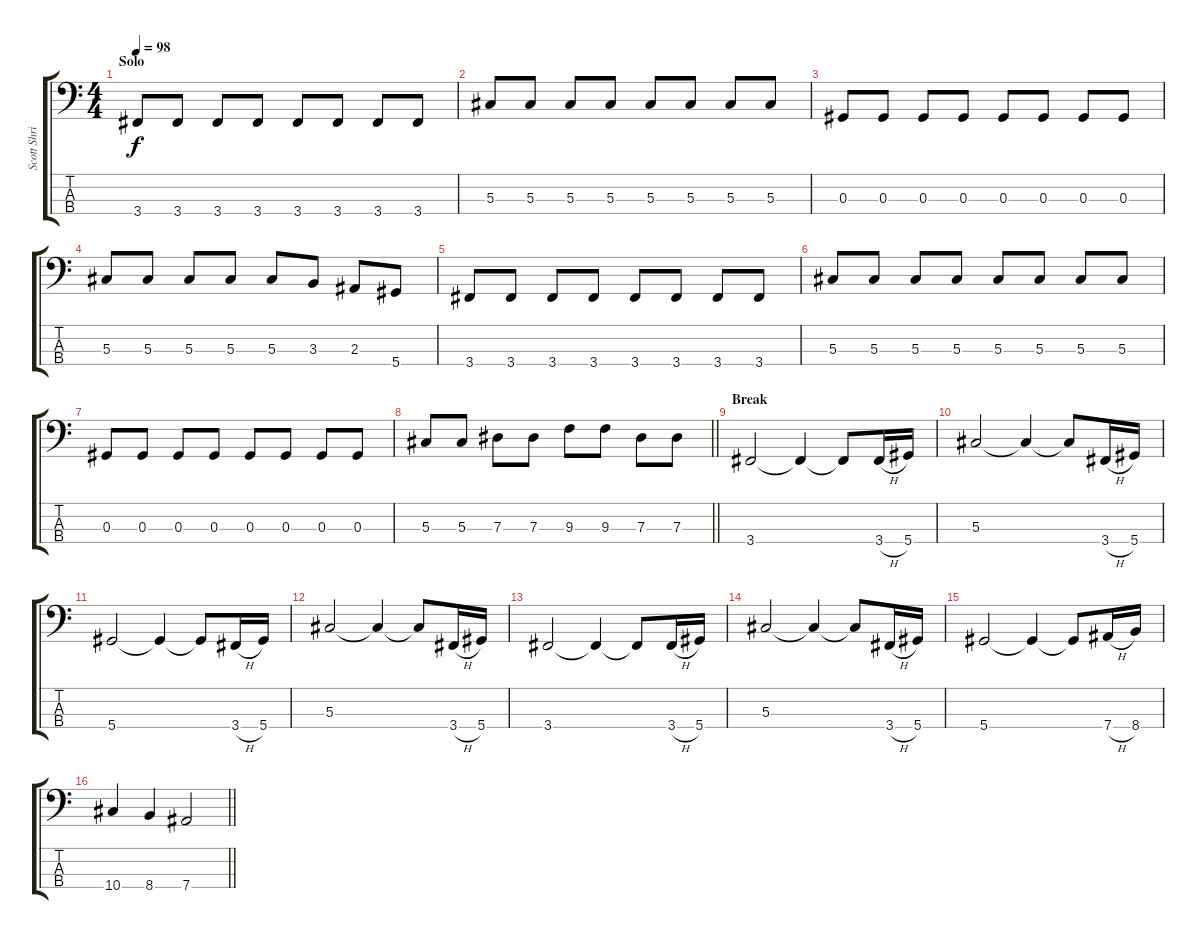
\track ("Scott Shriner - Bass" "Scott Shri") {instrument electricbasspick}
\staff {score tabs}
\tuning (Gb2 Db2 Ab1 Eb1) {hide}
\ts (4 4)
\section ("" "Solo")
\tempo 98
\clef f4
\ks c
3.4.8{dy f} 3.4.8 3.4.8 3.4.8 3.4.8 3.4.8 3.4.8 3.4.8 |
5.3.8 5.3.8 5.3.8 5.3.8 5.3.8 5.3.8 5.3.8 5.3.8 |
0.3.8 0.3.8 0.3.8 0.3.8 0.3.8 0.3.8 0.3.8 0.3.8 |
5.3.8 5.3.8 5.3.8 5.3.8 5.3.8 3.3.8 2.3.8 5.4.8 |
3.4.8 3.4.8 3.4.8 3.4.8 3.4.8 3.4.8 3.4.8 3.4.8 |
5.3.8 5.3.8 5.3.8 5.3.8 5.3.8 5.3.8 5.3.8 5.3.8 |
0.3.8 0.3.8 0.3.8 0.3.8 0.3.8 0.3.8 0.3.8 0.3.8 |
\barLineRight lightlight
5.3.8 5.3.8 7.3.8 7.3.8 9.3.8 9.3.8 7.3.8 7.3.8 |
\section ("" "Break")
3.4.2 3.4{t}.4 3.4{t}.8 3.4{h}.16 5.4.16 |
5.3.2 5.3{t}.4 5.3{t}.8 3.4{h}.16 5.4.16 |
5.4.2 5.4{t}.4 5.4{t}.8 3.4{h}.16 5.4.16 |
5.3.2 5.3{t}.4 5.3{t}.8 3.4{h}.16 5.4.16 |
3.4.2 3.4{t}.4 3.4{t}.8 3.4{h}.16 5.4.16 |
5.3.2 5.3{t}.4 5.3{t}.8 3.4{h}.16 5.4.16 |
5.4.2 5.4{t}.4 5.4{t}.8 7.4{h}.16 8.4.16 |
\barLineRight lightlight
10.4.4 8.4.4 7.4{ss}.2
